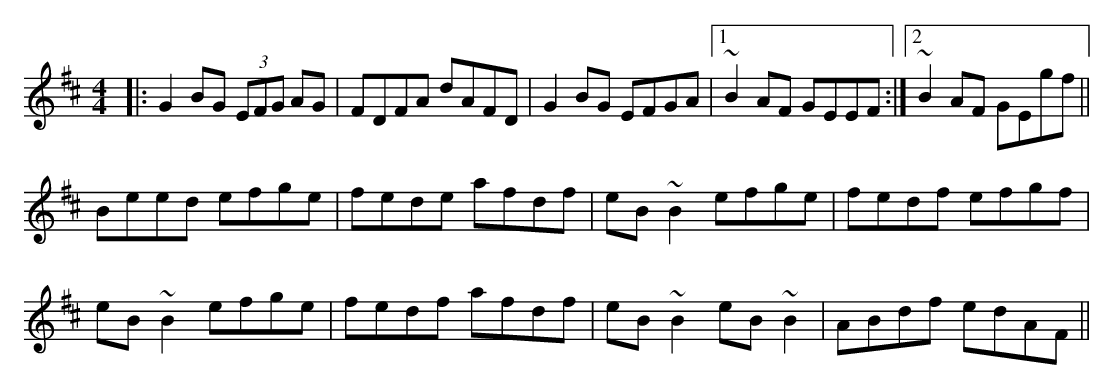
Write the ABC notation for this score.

X:1
M:4/4
K:Edor
|:G2BG (3EFG AG|FDFA dAFD|G2BG EFGA|1 ~B2AF GEEF:|2 ~B2AF GEgf||
Beed efge|fede afdf|eB~B2 efge|fedf efgf|
eB~B2 efge|fedf afdf|eB~B2 eB~B2|ABdf edAF||
